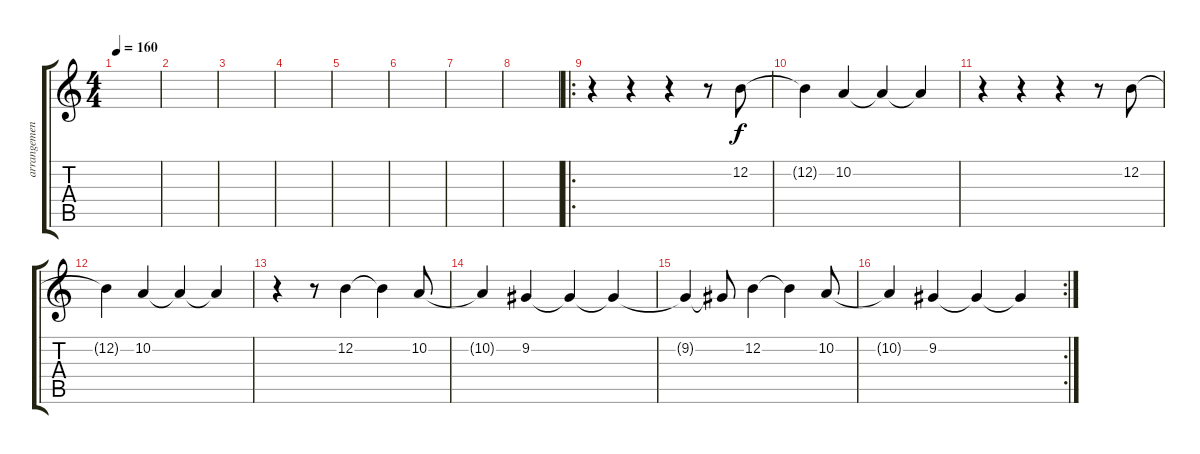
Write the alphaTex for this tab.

\track ("arrangement" "arrangemen") {instrument musicbox}
\staff {score tabs}
\tuning (E4 B3 G3 D3 A2 E2) {hide}
\ts (4 4)
\tempo 160
\clef g2
\ks c
|
|
|
|
|
|
|
|
\ro
r.4 r.4 r.4 r.8 12.2.8 |
12.2{t}.4 10.2.4 10.2{t}.4 10.2{t}.4 |
r.4 r.4 r.4 r.8 12.2.8 |
12.2{t}.4 10.2.4 10.2{t}.4 10.2{t}.4 |
r.4 r.8 12.2.4 12.2{t}.4 10.2.8 |
10.2{t}.4 9.2.4 9.2{t}.4 9.2{t}.4 |
9.2{t}.4 9.2{t}.8 12.2.4 12.2{t}.4 10.2.8 |
\rc 2
10.2{t}.4 9.2.4 9.2{t}.4 9.2{t}.4
